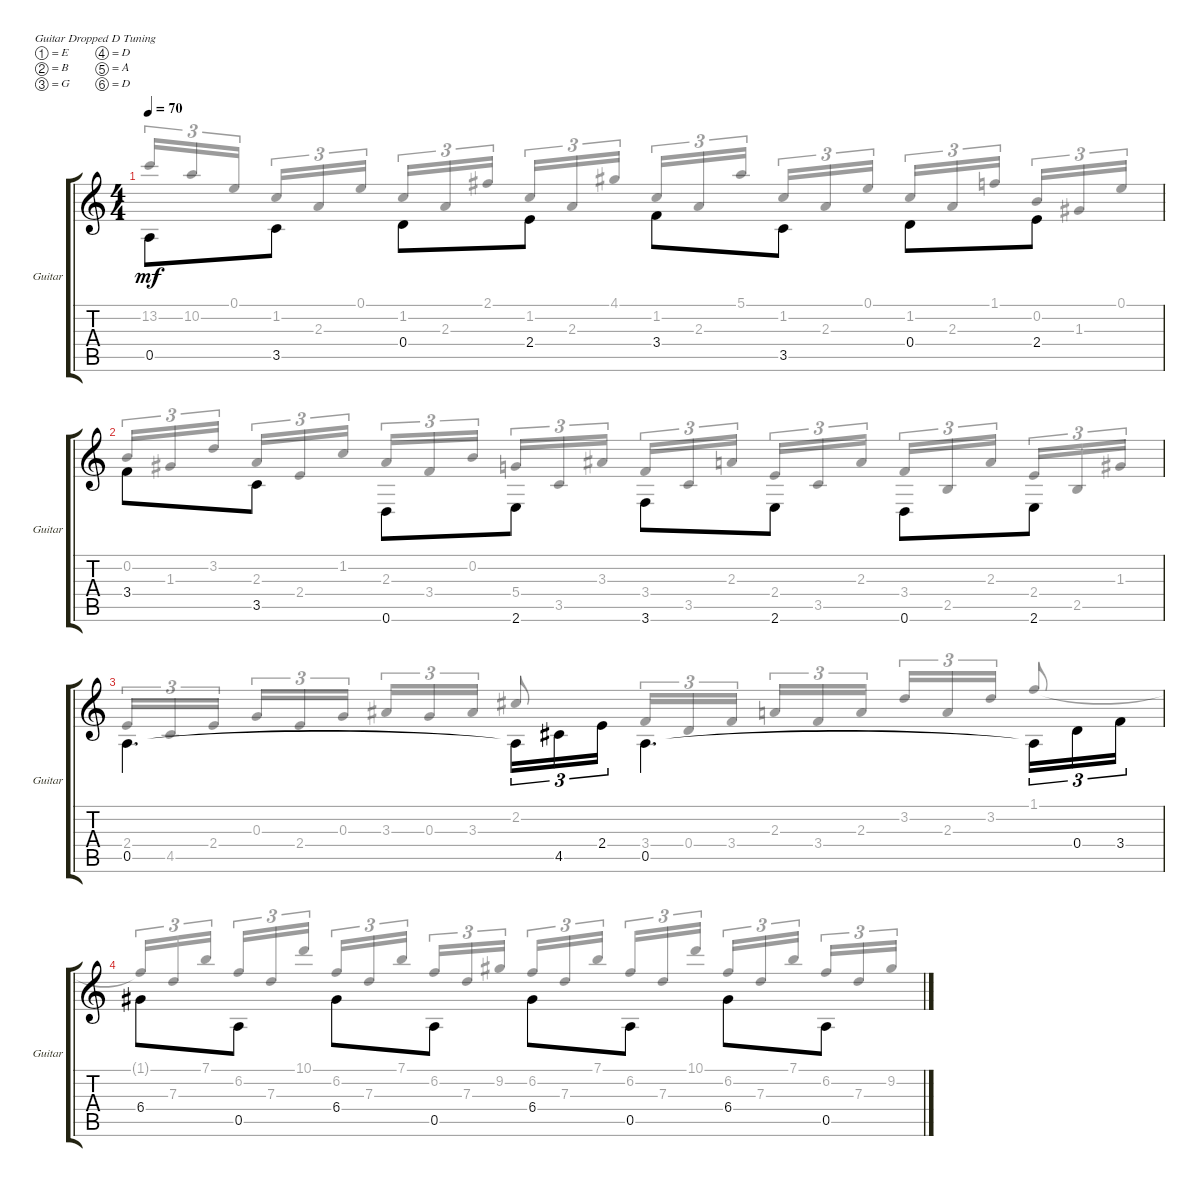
\defaultSystemsLayout 4
\bracketExtendMode groupsimilarinstruments
\useSystemSignSeparator
\singleTrackTrackNamePolicy allsystems
\multiTrackTrackNamePolicy allsystems
\firstSystemTrackNameOrientation horizontal
\otherSystemsTrackNameOrientation horizontal
\track ("Guitar" "Guitar") {instrument acousticguitarsteel}
\staff {score tabs}
\tuning (E4 B3 G3 D3 A2 D2)
\voice
\ts (4 4)
\tempo 70
\clef g2
\ks c
0.5.8{dy mf beam invert} 3.5.8 0.4.8{beam invert} 2.4.8 3.4.8{beam invert} 3.5.8 0.4.8{beam invert} 2.4.8 |
3.4.8{beam invert} 3.5.8 0.6.8{beam invert} 2.6.8 3.6.8{beam invert} 2.6.8 0.6.8{beam invert} 2.6.8 |
0.5.4{d beam invert} 0.5{t}.16{tu (3 2) beam invert} 4.5.16{tu (3 2)} 2.4.16{tu (3 2)} 0.5.4{d beam invert} 0.5{t}.16{tu (3 2) beam invert} 0.4.16{tu (3 2)} 3.4.16{tu (3 2)} |
6.4.8{beam invert} 0.5.8 6.4.8{beam invert} 0.5.8 6.4.8{beam invert} 0.5.8 6.4.8{beam invert} 0.5.8
\voice
\clef g2
\ottava regular
\simile none
\ks c
13.2.16{tu (3 2) dy mf beam invert} 10.2.16{tu (3 2)} 0.1.16{tu (3 2)} 1.2.16{tu (3 2) beam invert} 2.3.16{tu (3 2)} 0.1.16{tu (3 2)} 1.2.16{tu (3 2) beam invert} 2.3.16{tu (3 2)} 2.1.16{tu (3 2)} 1.2.16{tu (3 2) beam invert} 2.3.16{tu (3 2)} 4.1.16{tu (3 2)} 1.2.16{tu (3 2) beam invert} 2.3.16{tu (3 2)} 5.1.16{tu (3 2)} 1.2.16{tu (3 2) beam invert} 2.3.16{tu (3 2)} 0.1.16{tu (3 2)} 1.2.16{tu (3 2) beam invert} 2.3.16{tu (3 2)} 1.1.16{tu (3 2)} 0.2.16{tu (3 2) beam invert} 1.3.16{tu (3 2)} 0.1.16{tu (3 2)} |
0.2.16{tu (3 2) beam invert} 1.3.16{tu (3 2)} 3.2.16{tu (3 2)} 2.3.16{tu (3 2) beam invert} 2.4.16{tu (3 2)} 1.2.16{tu (3 2)} 2.3.16{tu (3 2) beam invert} 3.4.16{tu (3 2)} 0.2.16{tu (3 2)} 5.4.16{tu (3 2) beam invert} 3.5.16{tu (3 2)} 3.3.16{tu (3 2)} 3.4.16{tu (3 2) beam invert} 3.5.16{tu (3 2)} 2.3.16{tu (3 2)} 2.4.16{tu (3 2) beam invert} 3.5.16{tu (3 2)} 2.3.16{tu (3 2)} 3.4.16{tu (3 2) beam invert} 2.5.16{tu (3 2)} 2.3.16{tu (3 2)} 2.4.16{tu (3 2) beam invert} 2.5.16{tu (3 2)} 1.3.16{tu (3 2)} |
2.4.16{tu (3 2) beam invert} 4.5.16{tu (3 2)} 2.4.16{tu (3 2)} 0.3.16{tu (3 2) beam invert} 2.4.16{tu (3 2)} 0.3.16{tu (3 2)} 3.3.16{tu (3 2) beam invert} 0.3.16{tu (3 2)} 3.3.16{tu (3 2)} 2.2.8{beam invert} 3.4.16{tu (3 2) beam invert} 0.4.16{tu (3 2)} 3.4.16{tu (3 2)} 2.3.16{tu (3 2) beam invert} 3.4.16{tu (3 2)} 2.3.16{tu (3 2)} 3.2.16{tu (3 2) beam invert} 2.3.16{tu (3 2)} 3.2.16{tu (3 2)} 1.1.8{beam invert} |
1.1{t}.16{tu (3 2) beam invert} 7.3.16{tu (3 2)} 7.1.16{tu (3 2)} 6.2.16{tu (3 2) beam invert} 7.3.16{tu (3 2)} 10.1.16{tu (3 2)} 6.2.16{tu (3 2) beam invert} 7.3.16{tu (3 2)} 7.1.16{tu (3 2)} 6.2.16{tu (3 2) beam invert} 7.3.16{tu (3 2)} 9.2.16{tu (3 2)} 6.2.16{tu (3 2) beam invert} 7.3.16{tu (3 2)} 7.1.16{tu (3 2)} 6.2.16{tu (3 2) beam invert} 7.3.16{tu (3 2)} 10.1.16{tu (3 2)} 6.2.16{tu (3 2) beam invert} 7.3.16{tu (3 2)} 7.1.16{tu (3 2)} 6.2.16{tu (3 2) beam invert} 7.3.16{tu (3 2)} 9.2.16{tu (3 2)}
